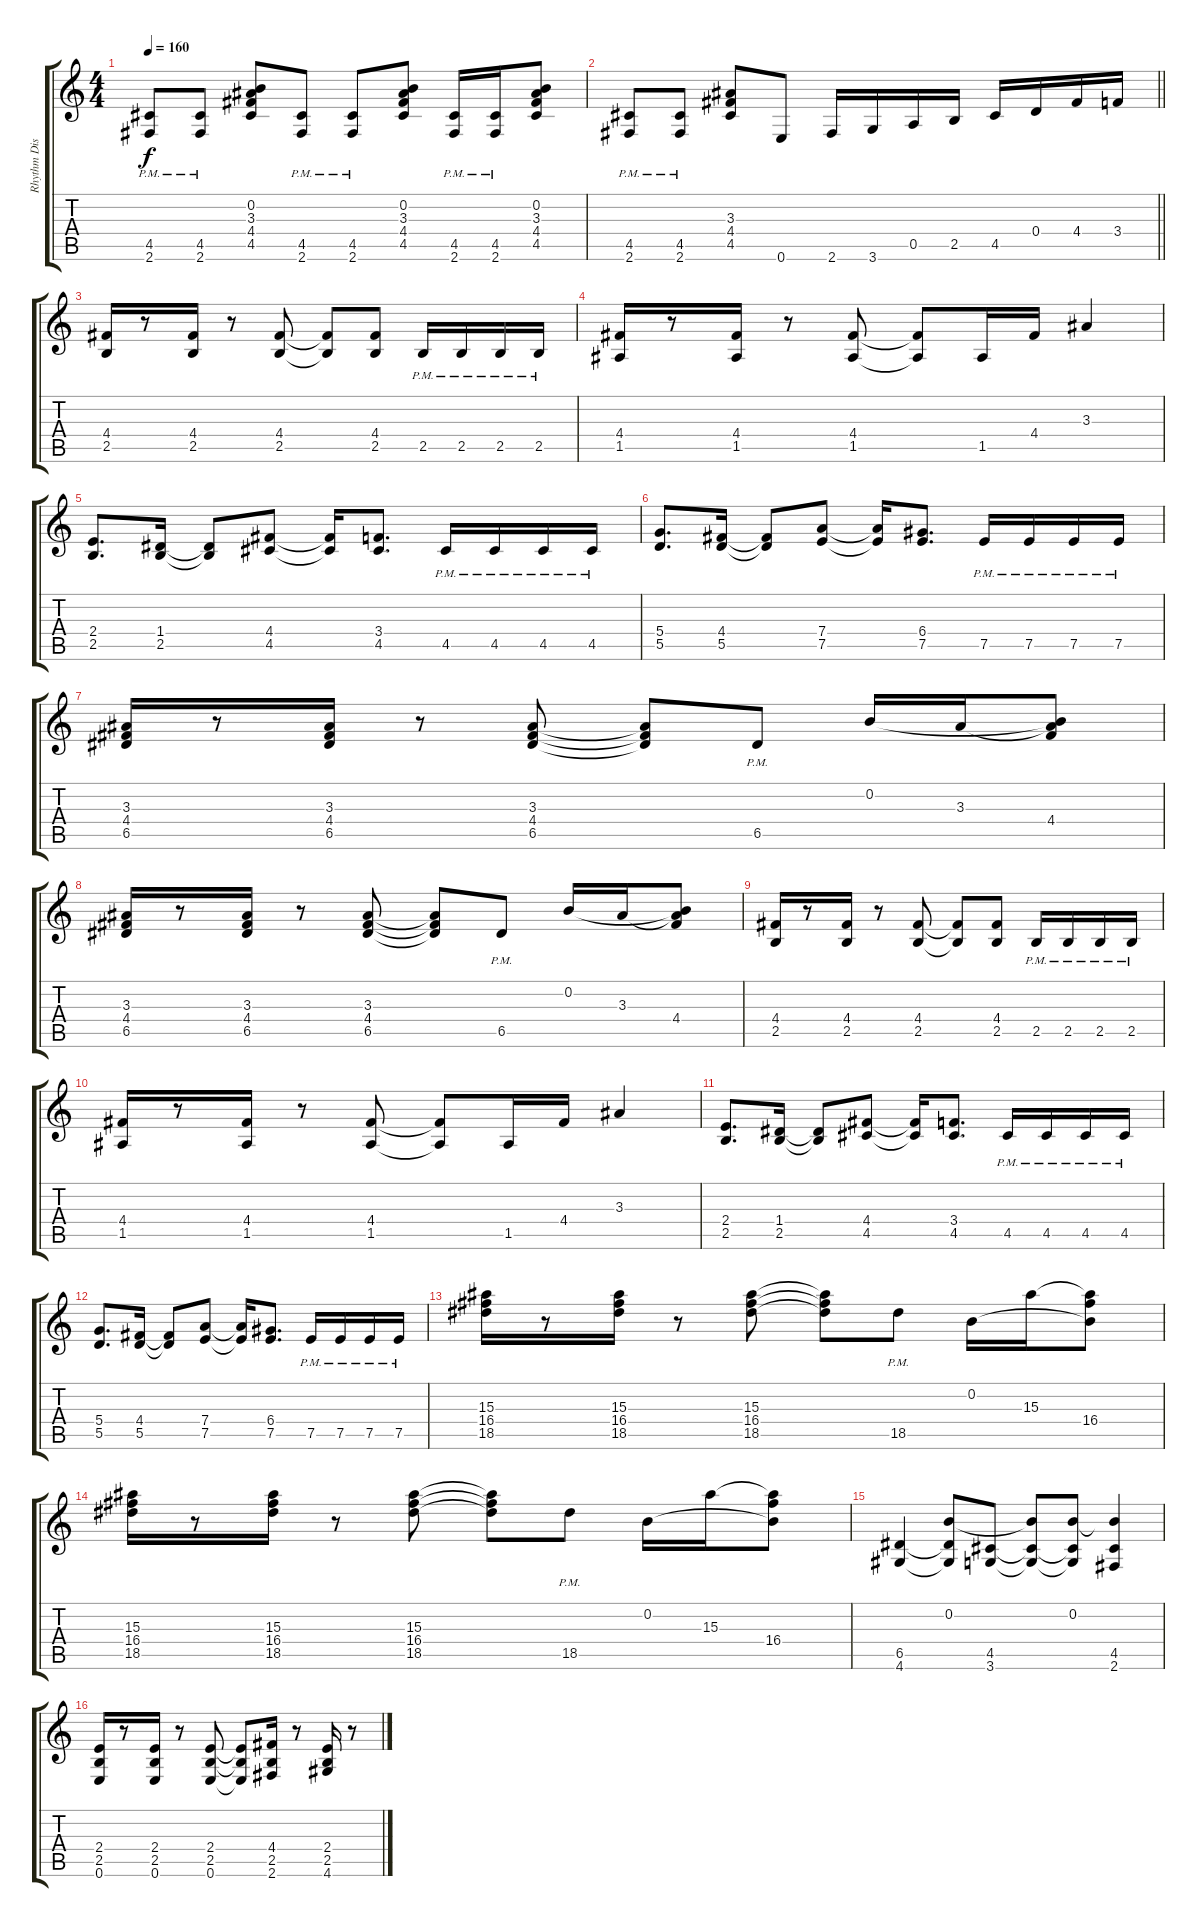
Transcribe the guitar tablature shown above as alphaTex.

\track ("Rhythm Distortion" "Rhythm Dis") {instrument overdrivenguitar}
\staff {score tabs}
\tuning (E4 B3 G3 D3 A2 E2) {hide}
\ts (4 4)
\tempo 160
\clef g2
\ks c
(4.5{pm} 2.6{pm}).8{dy f} (4.5{pm} 2.6{pm}).8 (0.2 3.3 4.4 4.5).8 (4.5{pm} 2.6{pm}).8 (4.5{pm} 2.6{pm}).8 (0.2 3.3 4.4 4.5).8 (4.5{pm} 2.6{pm}).16 (4.5{pm} 2.6{pm}).16 (0.2 3.3 4.4 4.5).8 |
\barLineRight lightlight
(4.5{pm} 2.6{pm}).8 (4.5{pm} 2.6{pm}).8 (3.3 4.4 4.5).8 0.6.8 2.6.16 3.6.16 0.5.16 2.5.16 4.5.16 0.4.16 4.4.16 3.4.16 |
(4.4 2.5).16 r.8 (4.4 2.5).16 r.8 (4.4 2.5).8 (4.4{t} 2.5{t}).8 (4.4 2.5).8 2.5{pm}.16 2.5{pm}.16 2.5{pm}.16 2.5{pm}.16 |
(4.4 1.5).16 r.8 (4.4 1.5).16 r.8 (4.4 1.5).8 (4.4{t} 1.5{t}).8 1.5.16 4.4.16 3.3.4 |
(2.4 2.5).8{d} (1.4 2.5).16 (1.4{t} 2.5{t}).8 (4.4 4.5).8 (4.4{t} 4.5{t}).16 (3.4 4.5).8{d} 4.5{pm}.16 4.5{pm}.16 4.5{pm}.16 4.5{pm}.16 |
(5.4 5.5).8{d} (4.4 5.5).16 (4.4{t} 5.5{t}).8 (7.4 7.5).8 (7.4{t} 7.5{t}).16 (6.4 7.5).8{d} 7.5{pm}.16 7.5{pm}.16 7.5{pm}.16 7.5{pm}.16 |
(3.3 4.4 6.5).16 r.8 (3.3 4.4 6.5).16 r.8 (3.3 4.4 6.5).8 (3.3{t} 4.4{t} 6.5{t}).8 6.5{pm}.8 0.2.16 3.3.16 (0.2{t} 3.3{t} 4.4).8 |
(3.3 4.4 6.5).16 r.8 (3.3 4.4 6.5).16 r.8 (3.3 4.4 6.5).8 (3.3{t} 4.4{t} 6.5{t}).8 6.5{pm}.8 0.2.16 3.3.16 (0.2{t} 3.3{t} 4.4).8 |
(4.4 2.5).16 r.8 (4.4 2.5).16 r.8 (4.4 2.5).8 (4.4{t} 2.5{t}).8 (4.4 2.5).8 2.5{pm}.16 2.5{pm}.16 2.5{pm}.16 2.5{pm}.16 |
(4.4 1.5).16 r.8 (4.4 1.5).16 r.8 (4.4 1.5).8 (4.4{t} 1.5{t}).8 1.5.16 4.4.16 3.3.4 |
(2.4 2.5).8{d} (1.4 2.5).16 (1.4{t} 2.5{t}).8 (4.4 4.5).8 (4.4{t} 4.5{t}).16 (3.4 4.5).8{d} 4.5{pm}.16 4.5{pm}.16 4.5{pm}.16 4.5{pm}.16 |
(5.4 5.5).8{d} (4.4 5.5).16 (4.4{t} 5.5{t}).8 (7.4 7.5).8 (7.4{t} 7.5{t}).16 (6.4 7.5).8{d} 7.5{pm}.16 7.5{pm}.16 7.5{pm}.16 7.5{pm}.16 |
(15.3 16.4 18.5).16 r.8 (15.3 16.4 18.5).16 r.8 (15.3 16.4 18.5).8 (15.3{t} 16.4{t} 18.5{t}).8 18.5{pm}.8 0.2.16 15.3.16 (0.2{t} 15.3{t} 16.4).8 |
(15.3 16.4 18.5).16 r.8 (15.3 16.4 18.5).16 r.8 (15.3 16.4 18.5).8 (15.3{t} 16.4{t} 18.5{t}).8 18.5{pm}.8 0.2.16 15.3.16 (0.2{t} 15.3{t} 16.4).8 |
(6.5 4.6).4 (0.2 6.5{t} 4.6{t}).8 (4.5 3.6).8 (0.2{t} 4.5{t} 3.6{t}).8 (0.2 4.5{t} 3.6{t}).8 (0.2{t} 4.5 2.6).4 |
(2.4 2.5 0.6).16 r.8 (2.4 2.5 0.6).16 r.8 (2.4 2.5 0.6).8 (2.4{t} 2.5{t} 0.6{t}).8 (4.4 2.5 2.6).16 r.8 (2.4 2.5 4.6).16 r.8
